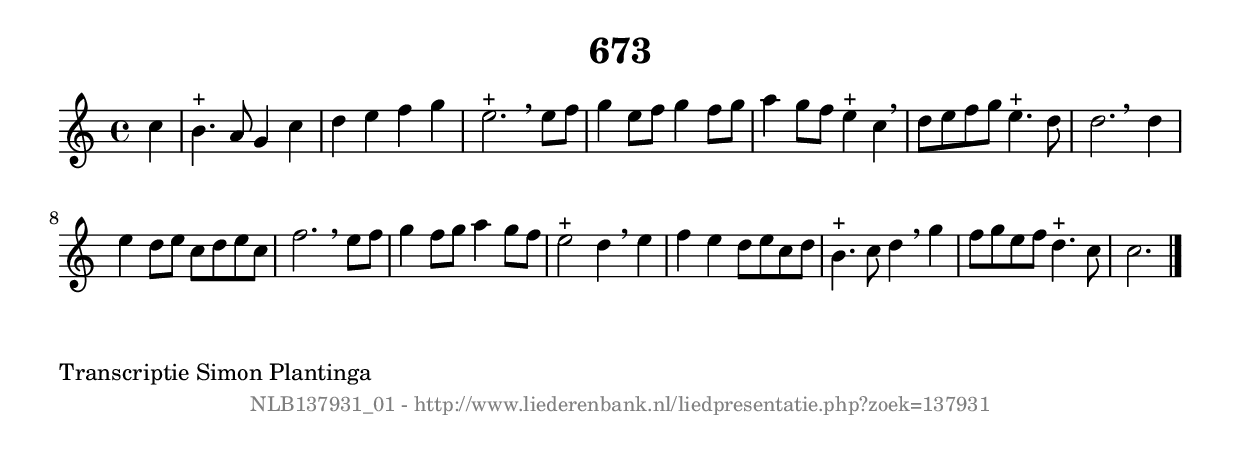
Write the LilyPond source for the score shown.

%
% produced by wce2krn 1.64 (7 June 2014)
%
\version"2.16"
#(append! paper-alist '(("long" . (cons (* 210 mm) (* 2000 mm)))))
#(set-default-paper-size "long")
sb = {\breathe}
mBreak = {\breathe }
bBreak = {\breathe }
x = {\once\override NoteHead #'style = #'cross }
gl=\glissando
itime={\override Staff.TimeSignature #'stencil = ##f }
ficta = {\once\set suggestAccidentals = ##t}
fine = {\once\override Score.RehearsalMark #'self-alignment-X = #1 \mark \markup {\italic{Fine}}}
dc = {\once\override Score.RehearsalMark #'self-alignment-X = #1 \mark \markup {\italic{D.C.}}}
dcf = {\once\override Score.RehearsalMark #'self-alignment-X = #1 \mark \markup {\italic{D.C. al Fine}}}
dcc = {\once\override Score.RehearsalMark #'self-alignment-X = #1 \mark \markup {\italic{D.C. al Coda}}}
ds = {\once\override Score.RehearsalMark #'self-alignment-X = #1 \mark \markup {\italic{D.S.}}}
dsf = {\once\override Score.RehearsalMark #'self-alignment-X = #1 \mark \markup {\italic{D.S. al Fine}}}
dsc = {\once\override Score.RehearsalMark #'self-alignment-X = #1 \mark \markup {\italic{D.S. al Coda}}}
pv = {\set Score.repeatCommands = #'((volta "1"))}
sv = {\set Score.repeatCommands = #'((volta "2"))}
tv = {\set Score.repeatCommands = #'((volta "3"))}
qv = {\set Score.repeatCommands = #'((volta "4"))}
xv = {\set Score.repeatCommands = #'((volta #f))}
\header{ tagline = ""
title = "673"
}
\score {{
\key c \major
\relative g'
{
\set melismaBusyProperties = #'()
\partial 32*8
\time 4/4
\tempo 4=120
\override Score.MetronomeMark #'transparent = ##t
\override Score.RehearsalMark #'break-visibility = #(vector #t #t #f)
c4 | b4.^"+" a8 g4 c4 | d4 e4 f4 g4 | e2.^"+" \sb e8 f8 | g4 e8 f8 g4 f8 g8 | a4 g8 f8 e4^"+" c4 \sb | d8 e8 f8 g8 e4.^"+" d8 | d2. \bar ":|:" \bBreak
d4 | e4 d8 e8 c8 d8 e8 c8 | f2. \sb e8 f8 | g4 f8 g8 a4 g8 f8 | e2^"+" d4 \sb e4 | f4 e4 d8 e8 c8 d8 | b4.^"+" c8 d4 \sb g4 | f8 g8 e8 f8 d4.^"+" c8 | c2. \bar "|."
 }}
 \midi { }
 \layout {
            indent = 0.0\cm
}
}
\markup { \wordwrap-string #" 
Transcriptie Simon Plantinga
"}
\markup { \vspace #0 } \markup { \with-color #grey \fill-line { \center-column { \smaller "NLB137931_01 - http://www.liederenbank.nl/liedpresentatie.php?zoek=137931" } } }
